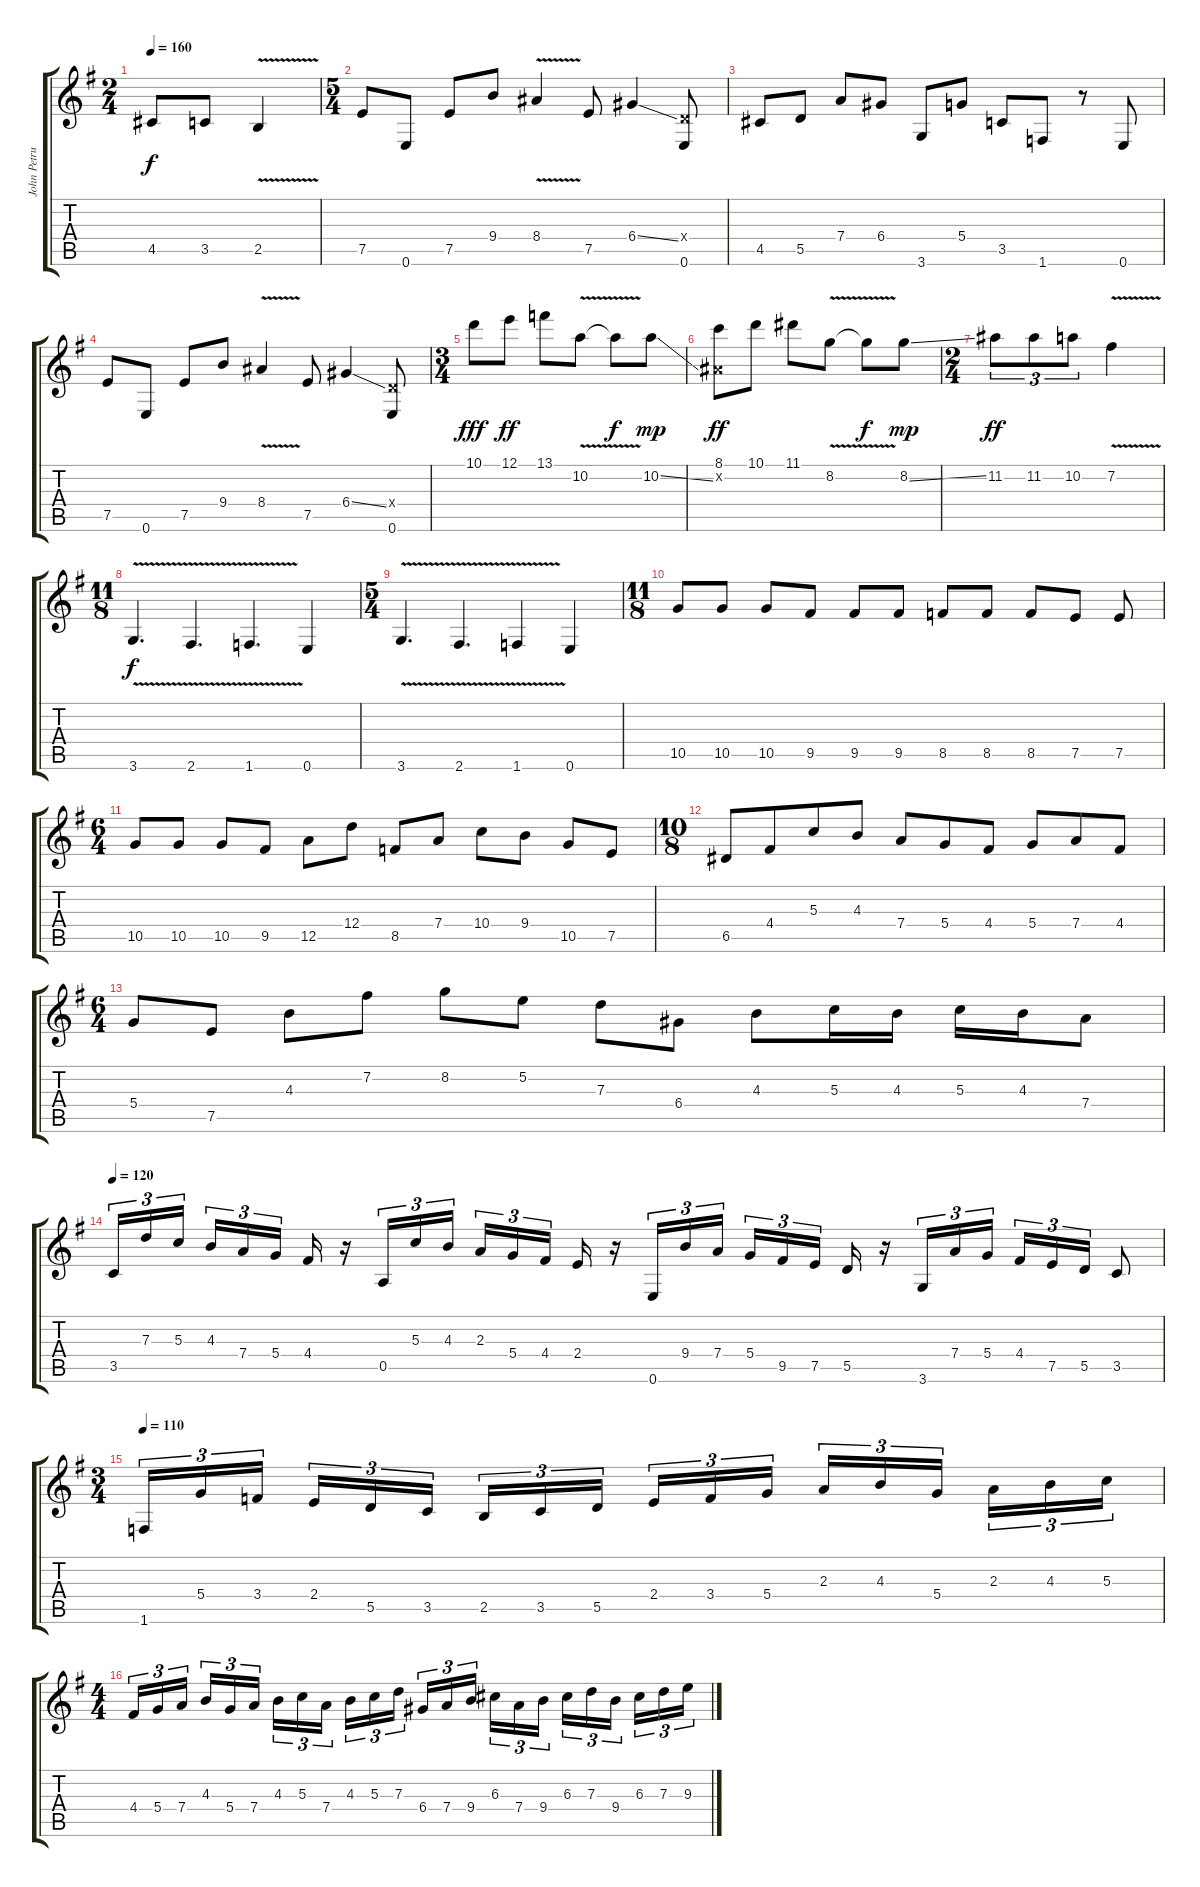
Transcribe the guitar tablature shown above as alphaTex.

\track ("John Petrucci - Guitar 6 Strings" "John Petru") {instrument distortionguitar}
\staff {score tabs}
\tuning (E4 B3 G3 D3 A2 E2) {hide}
\ts (2 4)
\tempo 160
\clef g2
\ks g
4.5.8{dy f} 3.5.8 2.5{v}.4 |
\ts (5 4)
7.5.8 0.6.8 7.5.8 9.4.8 8.4{v}.4 7.5.8 6.4{ss}.4 (0.4{x} 0.6).8 |
4.5.8 5.5.8 7.4.8 6.4.8 3.6.8 5.4.8 3.5.8 1.6.8 r.8 0.6.8 |
7.5.8 0.6.8 7.5.8 9.4.8 8.4{v}.4 7.5.8 6.4{ss}.4 (0.4{x} 0.6).8 |
\ts (3 4)
10.1.8{dy fff} 12.1.8{dy ff} 13.1.8 10.2{v}.8 10.2{t}.8{dy f} 10.2{ss}.8{dy mp} |
(8.1 -1.2{x}).8{dy ff} 10.1.8 11.1.8 8.2{v}.8 8.2{t}.8{dy f} 8.2{ss}.8{dy mp} |
\ts (2 4)
11.2.8{tu (3 2) dy ff} 11.2.8{tu (3 2)} 10.2.8{tu (3 2)} 7.2{v}.4 |
\ts (11 8)
3.6{v}.4{d dy f} 2.6{v}.4{d} 1.6{v}.4{d} 0.6.4 |
\ts (5 4)
3.6{v}.4{d} 2.6{v}.4{d} 1.6{v}.4 0.6.4 |
\ts (11 8)
10.5.8 10.5.8 10.5.8 9.5.8 9.5.8 9.5.8 8.5.8 8.5.8 8.5.8 7.5.8 7.5.8 |
\ts (6 4)
10.5.8 10.5.8 10.5.8 9.5.8 12.5.8 12.4.8 8.5.8 7.4.8 10.4.8 9.4.8 10.5.8 7.5.8 |
\ts (10 8)
6.5.8 4.4.8 5.3.8 4.3.8 7.4.8 5.4.8 4.4.8 5.4.8 7.4.8 4.4.8 |
\ts (6 4)
5.4.8 7.5.8 4.3.8 7.2.8 8.2.8 5.2.8 7.3.8 6.4.8 4.3.8 5.3.16 4.3.16 5.3.16 4.3.16 7.4.8 |
\tempo 120
3.5.16{tu (3 2)} 7.3.16{tu (3 2)} 5.3.16{tu (3 2) beam splitsecondary} 4.3.16{tu (3 2)} 7.4.16{tu (3 2)} 5.4.16{tu (3 2) beam splitsecondary} 4.4.16 r.16 0.5.16{tu (3 2)} 5.3.16{tu (3 2)} 4.3.16{tu (3 2) beam splitsecondary} 2.3.16{tu (3 2)} 5.4.16{tu (3 2)} 4.4.16{tu (3 2) beam splitsecondary} 2.4.16 r.16 0.6.16{tu (3 2)} 9.4.16{tu (3 2)} 7.4.16{tu (3 2) beam splitsecondary} 5.4.16{tu (3 2)} 9.5.16{tu (3 2)} 7.5.16{tu (3 2) beam splitsecondary} 5.5.16 r.16 3.6.16{tu (3 2)} 7.4.16{tu (3 2)} 5.4.16{tu (3 2) beam splitsecondary} 4.4.16{tu (3 2)} 7.5.16{tu (3 2)} 5.5.16{tu (3 2)} 3.5.8 |
\ts (3 4)
\tempo 110
1.6.16{tu (3 2)} 5.4.16{tu (3 2)} 3.4.16{tu (3 2) beam splitsecondary} 2.4.16{tu (3 2)} 5.5.16{tu (3 2)} 3.5.16{tu (3 2)} 2.5.16{tu (3 2)} 3.5.16{tu (3 2)} 5.5.16{tu (3 2) beam splitsecondary} 2.4.16{tu (3 2)} 3.4.16{tu (3 2)} 5.4.16{tu (3 2)} 2.3.16{tu (3 2)} 4.3.16{tu (3 2)} 5.4.16{tu (3 2) beam splitsecondary} 2.3.16{tu (3 2)} 4.3.16{tu (3 2)} 5.3.16{tu (3 2)} |
\ts (4 4)
4.4.16{tu (3 2)} 5.4.16{tu (3 2)} 7.4.16{tu (3 2) beam splitsecondary} 4.3.16{tu (3 2)} 5.4.16{tu (3 2)} 7.4.16{tu (3 2)} 4.3.16{tu (3 2)} 5.3.16{tu (3 2)} 7.4.16{tu (3 2) beam splitsecondary} 4.3.16{tu (3 2)} 5.3.16{tu (3 2)} 7.3.16{tu (3 2)} 6.4.16{tu (3 2)} 7.4.16{tu (3 2)} 9.4.16{tu (3 2) beam splitsecondary} 6.3.16{tu (3 2)} 7.4.16{tu (3 2)} 9.4.16{tu (3 2)} 6.3.16{tu (3 2)} 7.3.16{tu (3 2)} 9.4.16{tu (3 2) beam splitsecondary} 6.3.16{tu (3 2)} 7.3.16{tu (3 2)} 9.3.16{tu (3 2)}
